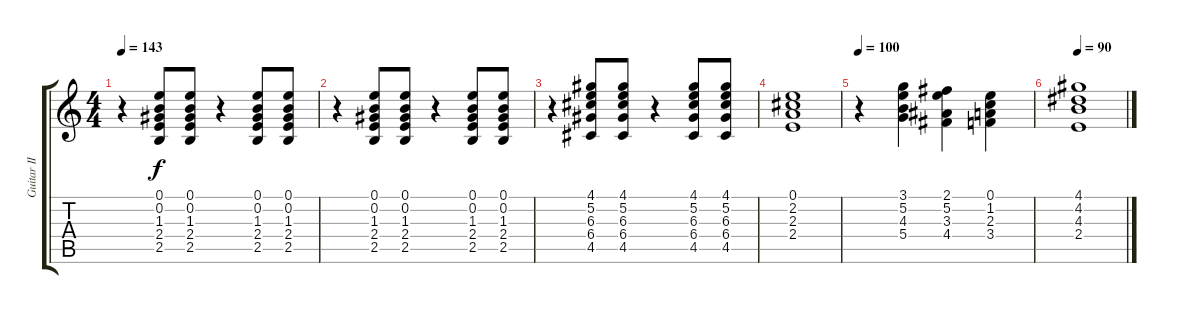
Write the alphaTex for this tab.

\track ("Guitar II" "Guitar II") {instrument electricguitarclean}
\staff {score tabs}
\tuning (E4 B3 G3 D3 A2 E2) {hide}
\ts (4 4)
\tempo 143
\clef g2
\ks c
r.4{dy f} (0.1 0.2 1.3 2.4 2.5).8 (0.1 0.2 1.3 2.4 2.5).8 r.4 (0.1 0.2 1.3 2.4 2.5).8 (0.1 0.2 1.3 2.4 2.5).8 |
r.4 (0.1 0.2 1.3 2.4 2.5).8 (0.1 0.2 1.3 2.4 2.5).8 r.4 (0.1 0.2 1.3 2.4 2.5).8 (0.1 0.2 1.3 2.4 2.5).8 |
r.4 (4.1 5.2 6.3 6.4 4.5).8 (4.1 5.2 6.3 6.4 4.5).8 r.4 (4.1 5.2 6.3 6.4 4.5).8 (4.1 5.2 6.3 6.4 4.5).8 |
(0.1 2.2 2.3 2.4).1 |
\tempo 100
r.4 (3.1 5.2 4.3 5.4).4 (2.1 5.2 3.3 4.4).4 (0.1 1.2 2.3 3.4).4 |
\tempo 90
(4.1 4.2 4.3 2.4).1
